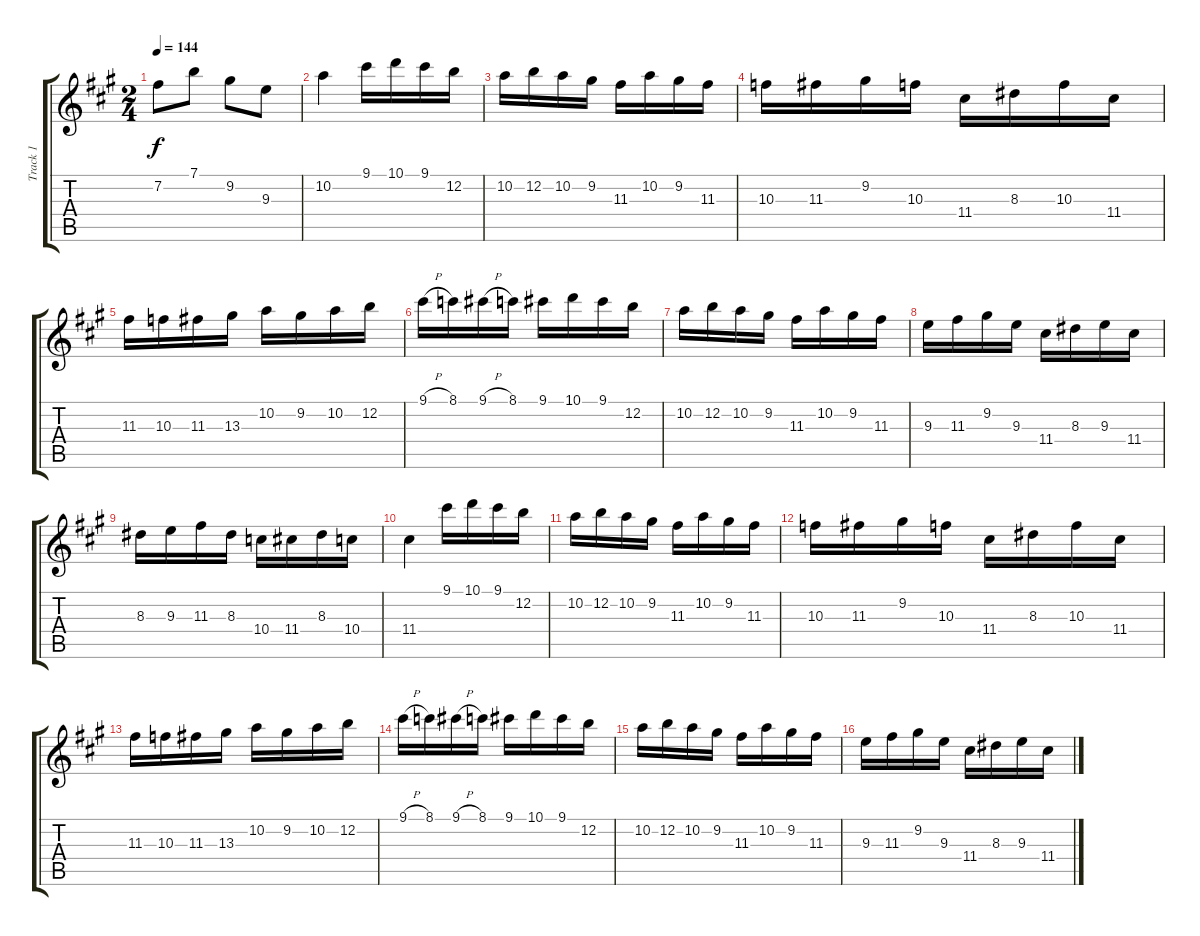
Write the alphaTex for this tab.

\track ("Track 1" "Track 1") {instrument overdrivenguitar}
\staff {score tabs}
\tuning (E4 B3 G3 D3 A2 E2) {hide}
\ts (2 4)
\tempo 144
\clef g2
\ks a
7.2.8{dy f} 7.1.8 9.2.8 9.3.8 |
10.2.4 9.1.16 10.1.16 9.1.16 12.2.16 |
10.2.16 12.2.16 10.2.16 9.2.16 11.3.16 10.2.16 9.2.16 11.3.16 |
10.3.16 11.3.16 9.2.16 10.3.16 11.4.16 8.3.16 10.3.16 11.4.16 |
11.3.16 10.3.16 11.3.16 13.3.16 10.2.16 9.2.16 10.2.16 12.2.16 |
9.1{h}.16 8.1.16 9.1{h}.16 8.1.16 9.1.16 10.1.16 9.1.16 12.2.16 |
10.2.16 12.2.16 10.2.16 9.2.16 11.3.16 10.2.16 9.2.16 11.3.16 |
9.3.16 11.3.16 9.2.16 9.3.16 11.4.16 8.3.16 9.3.16 11.4.16 |
8.3.16 9.3.16 11.3.16 8.3.16 10.4.16 11.4.16 8.3.16 10.4.16 |
11.4.4 9.1.16 10.1.16 9.1.16 12.2.16 |
10.2.16 12.2.16 10.2.16 9.2.16 11.3.16 10.2.16 9.2.16 11.3.16 |
10.3.16 11.3.16 9.2.16 10.3.16 11.4.16 8.3.16 10.3.16 11.4.16 |
11.3.16 10.3.16 11.3.16 13.3.16 10.2.16 9.2.16 10.2.16 12.2.16 |
9.1{h}.16 8.1.16 9.1{h}.16 8.1.16 9.1.16 10.1.16 9.1.16 12.2.16 |
10.2.16 12.2.16 10.2.16 9.2.16 11.3.16 10.2.16 9.2.16 11.3.16 |
9.3.16 11.3.16 9.2.16 9.3.16 11.4.16 8.3.16 9.3.16 11.4.16
